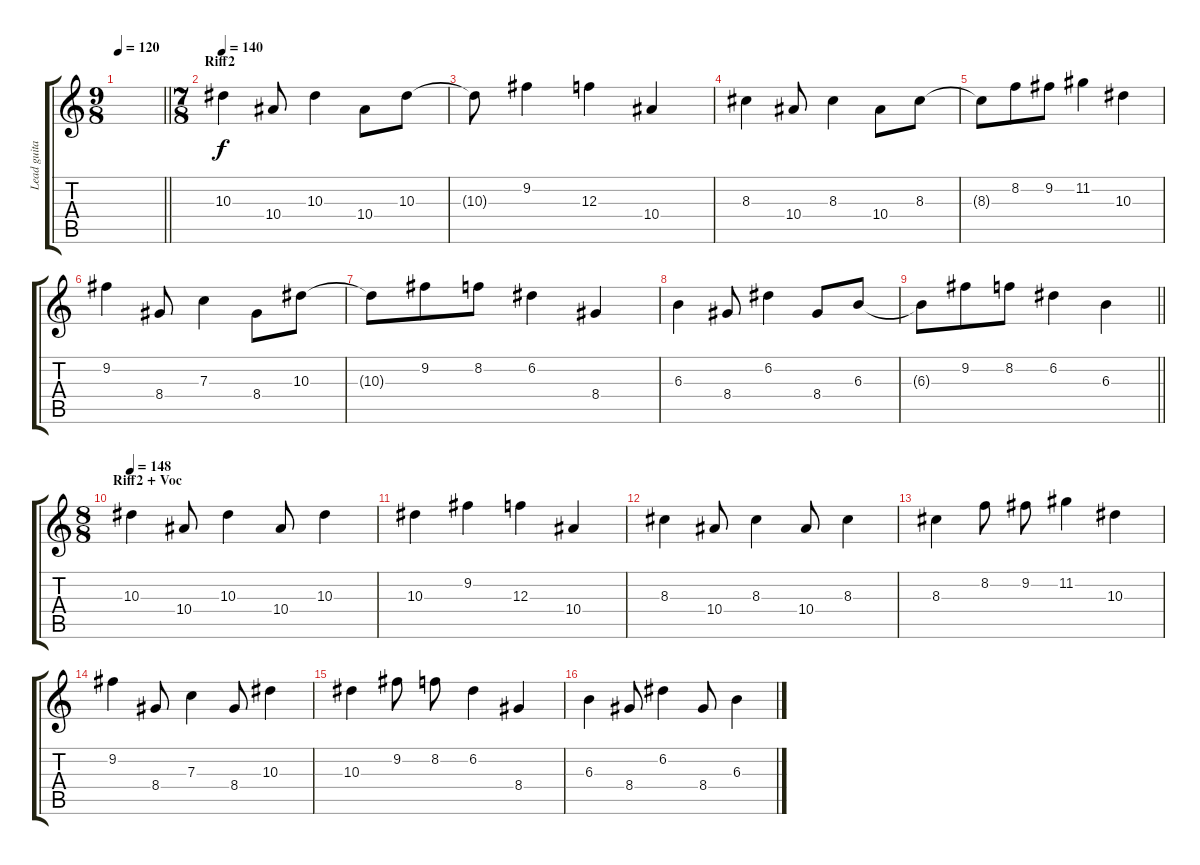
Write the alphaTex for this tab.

\track ("Lead guitar 2" "Lead guita") {instrument overdrivenguitar}
\staff {score tabs}
\tuning (D4 A3 F3 C3 G2 D2) {hide}
\ts (9 8)
\tempo 120
\clef g2
\barLineRight lightlight
\ks c
|
\ts (7 8)
\section ("" "Riff2")
\tempo 140
10.3.4 10.4.8 10.3.4 10.4.8 10.3.8 |
10.3{t}.8 9.2.4 12.3.4 10.4.4 |
8.3.4 10.4.8 8.3.4 10.4.8 8.3.8 |
8.3{t}.8 8.2.8 9.2.8 11.2.4 10.3.4 |
9.2.4 8.4.8 7.3.4 8.4.8 10.3.8 |
10.3{t}.8 9.2.8 8.2.8 6.2.4 8.4.4 |
6.3.4 8.4.8 6.2.4 8.4.8 6.3.8 |
\barLineRight lightlight
6.3{t}.8 9.2.8 8.2.8 6.2.4 6.3.4 |
\ts (8 8)
\section ("" "Riff2 + Voc")
\tempo 148
10.3.4 10.4.8 10.3.4 10.4.8 10.3.4 |
10.3.4 9.2.4 12.3.4 10.4.4 |
8.3.4 10.4.8 8.3.4 10.4.8 8.3.4 |
8.3.4 8.2.8 9.2.8 11.2.4 10.3.4 |
9.2.4 8.4.8 7.3.4 8.4.8 10.3.4 |
10.3.4 9.2.8 8.2.8 6.2.4 8.4.4 |
6.3.4 8.4.8 6.2.4 8.4.8 6.3.4
